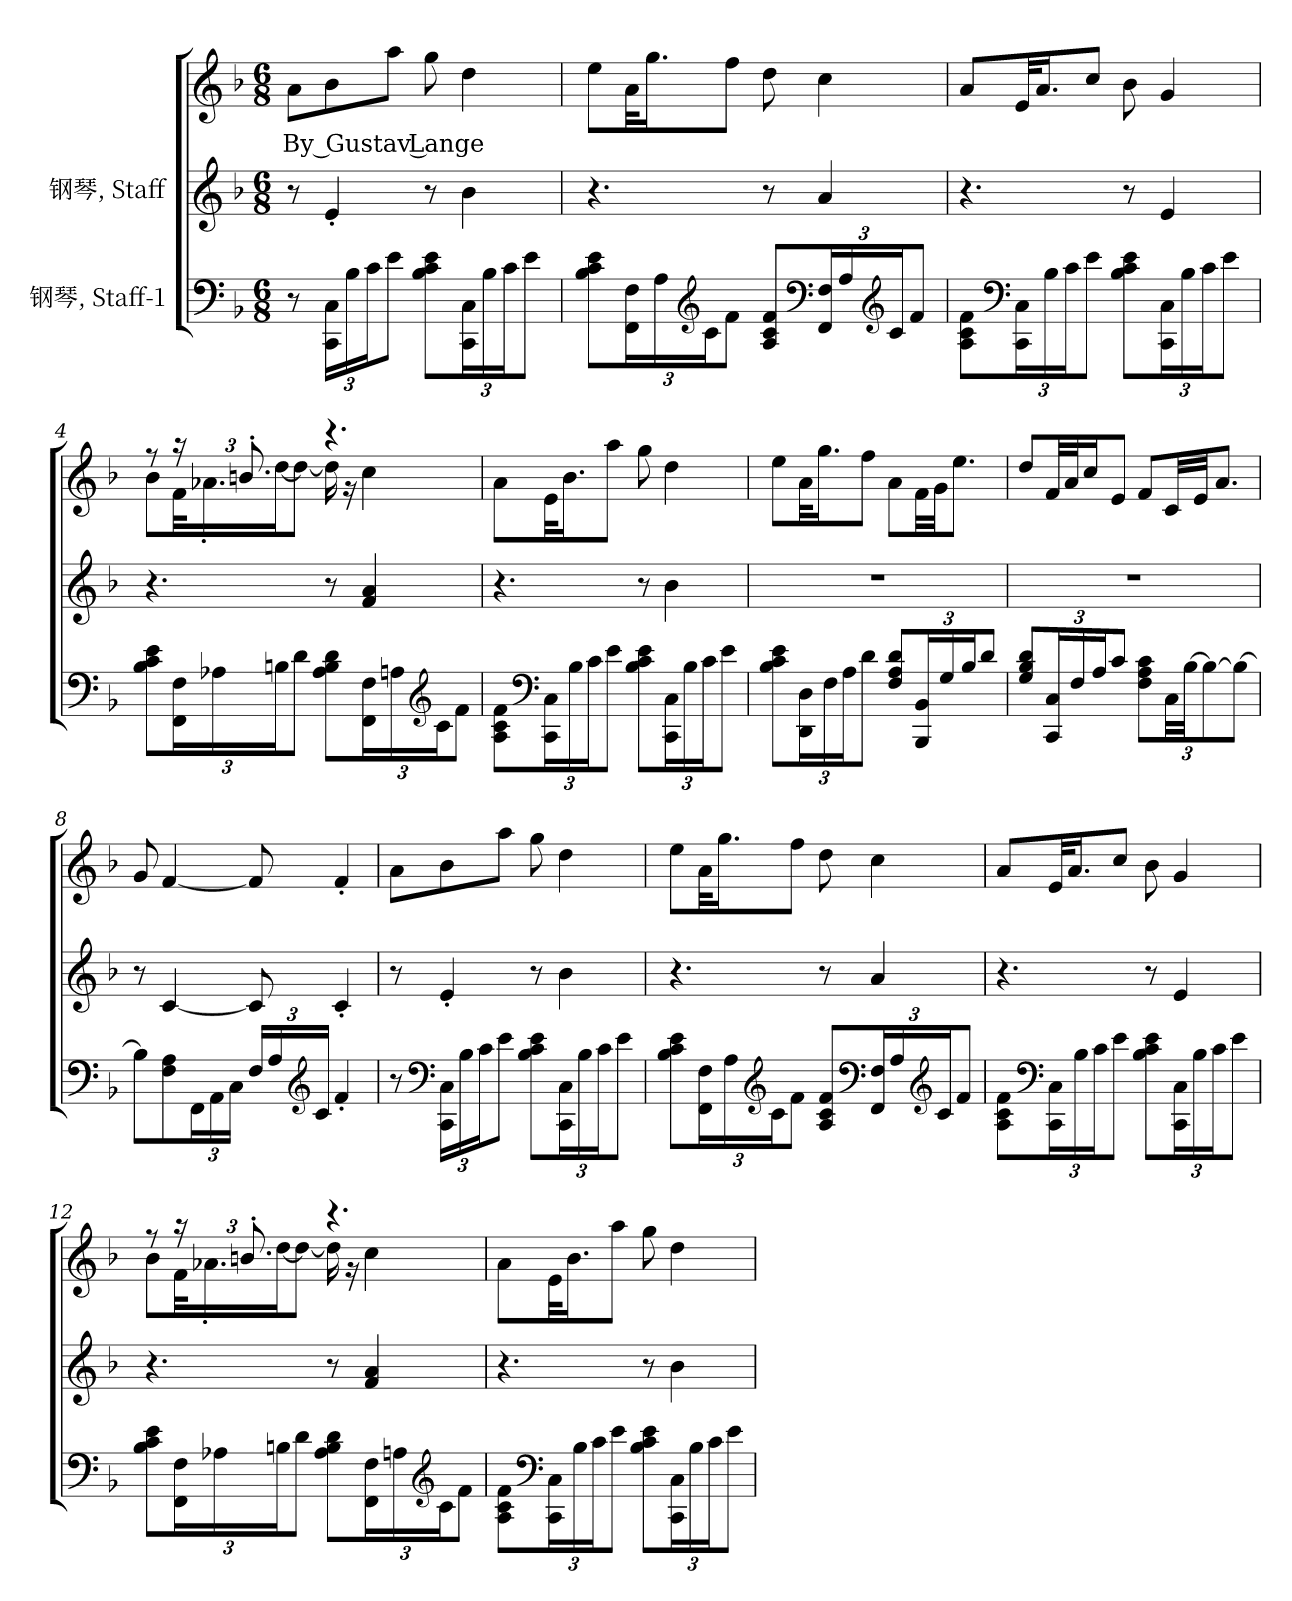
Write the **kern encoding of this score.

**kern	**kern	**kern	**text
*part2	*part1	*part1	*part1
*staff3	*staff2	*staff1	*staff1
*I"钢琴, Staff-1	*I"钢琴, Staff	*	*
*clefF4	*clefG2	*clefG2	*
*k[b-]	*k[b-]	*k[b-]	*
*M6/8	*M6/8	*M6/8	*
*MM120	*MM120	*MM120	*
=1	=1	=1	=1
8r	8r	8a\L	By Gustav Lange
*Xbrackettup	*	*	*
24CC\ 24C\LL	4e'/	8b-\	.
24B-\	.	.	.
24c\J	.	.	.
8e\J	.	8aa\J	.
8B-\ 8c\ 8e\L	8r	8gg\	.
24CC\ 24C\L	4b-\	4dd\	.
24B-\	.	.	.
24c\J	.	.	.
8e\J	.	.	.
=2	=2	=2	=2
8B-\ 8c\ 8e\L	4.r	8ee\L	.
24FF\ 24F\L	.	32a\KL	.
.	.	16.gg\J	.
24A\	.	.	.
*clefG2	*	*	*
24c\J	.	.	.
8f\J	.	8ff\J	.
8A/ 8c/ 8f/L	8r	8dd\	.
*clefF4	*	*	*
24FF/ 24F/L	4a/	4cc\	.
24A/	.	.	.
*clefG2	*	*	*
24c/J	.	.	.
8f/J	.	.	.
!!LO:LB:g=z
=3	=3	=3	=3
8A\ 8c\ 8f\L	4.r	8a/L	.
*clefF4	*	*	*
24CC\ 24C\L	.	32e/KL	.
.	.	16.a/J	.
24B-\	.	.	.
24c\J	.	.	.
8e\J	.	8cc/J	.
8B-\ 8c\ 8e\L	8r	8b-\	.
24CC\ 24C\L	4e/	4g/	.
24B-\	.	.	.
24c\J	.	.	.
8e\J	.	.	.
=4	=4	=4	=4
*	*	*^	*
8B-\ 8c\ 8e\L	4.r	8r	8b-\L	.
*	*	*	*Xbrackettup	*
24FF\ 24F\L	.	16r	48f\KL	.
.	.	.	24.a-X'\	.
24A-X\	.	.	.	.
.	.	8.bn'/	.	.
24Bn\J	.	.	[24dd\J	.
8d\J	.	.	8dd\J_	.
8A-\ 8B\ 8d\L	8r	4.r	16dd\]	.
.	.	.	16r	.
24FF\ 24F\L	4f/ 4a/	.	4cc\	.
24An\	.	.	.	.
*clefG2	*	*	*	*
24c\J	.	.	.	.
8f\J	.	.	.	.
*	*	*v	*v	*
!!LO:LB:g=z
=5	=5	=5	=5
8A\ 8c\ 8f\L	4.r	8a\L	.
*clefF4	*	*	*
24CC\ 24C\L	.	32e\KL	.
.	.	16.b-\J	.
24B-\	.	.	.
24c\J	.	.	.
8e\J	.	8aa\J	.
8B-\ 8c\ 8e\L	8r	8gg\	.
24CC\ 24C\L	4b-\	4dd\	.
24B-\	.	.	.
24c\J	.	.	.
8e\J	.	.	.
=6	=6	=6	=6
8B-\ 8c\ 8e\L	2.r	8ee\L	.
24DD\ 24D\L	.	32a\KL	.
.	.	16.gg\J	.
24F\	.	.	.
24A\J	.	.	.
8d\J	.	8ff\J	.
8F/ 8A/ 8d/L	.	8a\L	.
24BBB-/ 24BB-/L	.	32f\LL	.
.	.	32g\JJ	.
24G/	.	.	.
.	.	8.ee\J	.
24B-/J	.	.	.
8d/J	.	.	.
=7	=7	=7	=7
8G/ 8B-/ 8d/L	2.r	8dd/L	.
24CC/ 24C/L	.	32f/LL	.
.	.	32a/J	.
24F/	.	.	.
.	.	16cc/J	.
24A/J	.	.	.
8c/J	.	8e/J	.
8F\ 8A\ 8c\L	.	8f/L	.
48C\LL	.	32c/LL	.
[48B-\JJ	.	.	.
.	.	32e/JJ	.
12B-\_	.	.	.
.	.	8.a/J	.
8B-\J_	.	.	.
!!LO:LB:g=z
=8	=8	=8	=8
8B-\L]	8r	8g/	.
8F\ 8A\	[4c/	[4f/	.
24FF\L	.	.	.
24AA\	.	.	.
24C\JJ	.	.	.
24F/LL	8c/]	8f/]	.
24A/	.	.	.
*clefG2	*	*	*
24c/JJ	.	.	.
4f'/	4c'/	4f'/	.
=9	=9	=9	=9
8r	8r	8a\L	.
*clefF4	*	*	*
24CC\ 24C\LL	4e'/	8b-\	.
24B-\	.	.	.
24c\J	.	.	.
8e\J	.	8aa\J	.
8B-\ 8c\ 8e\L	8r	8gg\	.
24CC\ 24C\L	4b-\	4dd\	.
24B-\	.	.	.
24c\J	.	.	.
8e\J	.	.	.
=10	=10	=10	=10
8B-\ 8c\ 8e\L	4.r	8ee\L	.
24FF\ 24F\L	.	32a\KL	.
.	.	16.gg\J	.
24A\	.	.	.
*clefG2	*	*	*
24c\J	.	.	.
8f\J	.	8ff\J	.
8A/ 8c/ 8f/L	8r	8dd\	.
*clefF4	*	*	*
24FF/ 24F/L	4a/	4cc\	.
24A/	.	.	.
*clefG2	*	*	*
24c/J	.	.	.
8f/J	.	.	.
!!LO:PB:g=z
=11	=11	=11	=11
8A\ 8c\ 8f\L	4.r	8a/L	.
*clefF4	*	*	*
24CC\ 24C\L	.	32e/KL	.
.	.	16.a/J	.
24B-\	.	.	.
24c\J	.	.	.
8e\J	.	8cc/J	.
8B-\ 8c\ 8e\L	8r	8b-\	.
24CC\ 24C\L	4e/	4g/	.
24B-\	.	.	.
24c\J	.	.	.
8e\J	.	.	.
=12	=12	=12	=12
*	*	*^	*
8B-\ 8c\ 8e\L	4.r	8r	8b-\L	.
24FF\ 24F\L	.	16r	48f\KL	.
.	.	.	24.a-X'\	.
24A-X\	.	.	.	.
.	.	8.bn'/	.	.
24Bn\J	.	.	[24dd\J	.
8d\J	.	.	8dd\J_	.
8A-\ 8B\ 8d\L	8r	4.r	16dd\]	.
.	.	.	16r	.
24FF\ 24F\L	4f/ 4a/	.	4cc\	.
24An\	.	.	.	.
*clefG2	*	*	*	*
24c\J	.	.	.	.
8f\J	.	.	.	.
*	*	*v	*v	*
!!LO:LB:g=z
=13	=13	=13	=13
8A\ 8c\ 8f\L	4.r	8a\L	.
*clefF4	*	*	*
24CC\ 24C\L	.	32e\KL	.
.	.	16.b-\J	.
24B-\	.	.	.
24c\J	.	.	.
8e\J	.	8aa\J	.
8B-\ 8c\ 8e\L	8r	8gg\	.
24CC\ 24C\L	4b-\	4dd\	.
24B-\	.	.	.
24c\J	.	.	.
8e\J	.	.	.
=	=	=	=
*-	*-	*-	*-
